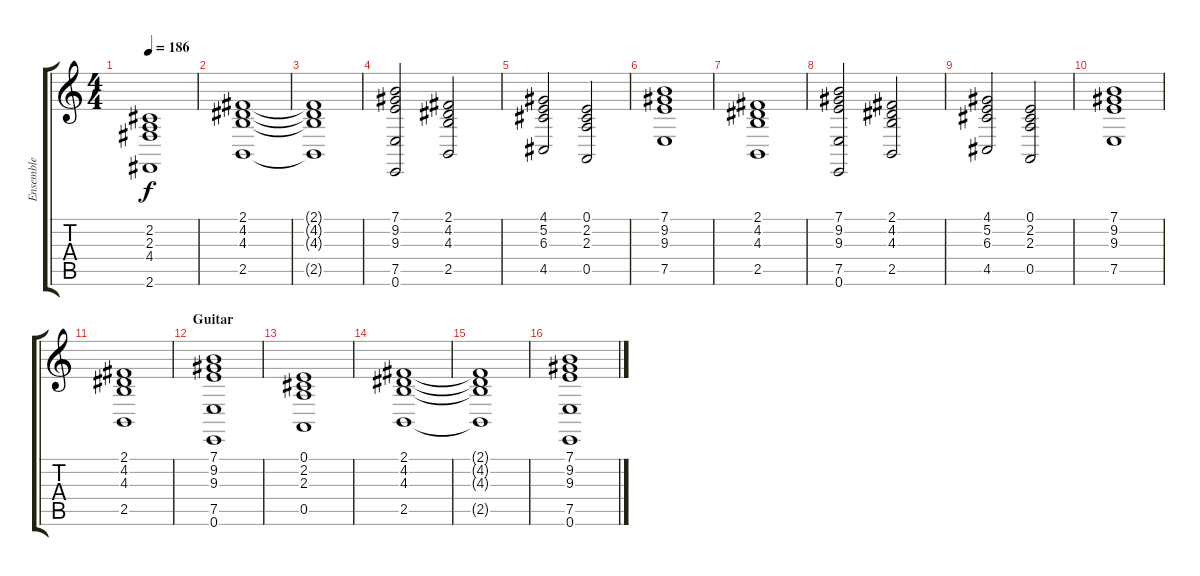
\track ("Ensemble" "Ensemble") {instrument stringensemble1}
\staff {score tabs}
\tuning (E4 B3 G3 D3 A2 E2) {hide}
\ts (4 4)
\tempo 186
\clef g2
\ks c
(2.2 2.3 4.4 2.6).1{dy f} |
(2.1 4.2 4.3 2.5).1 |
(2.1{t} 4.2{t} 4.3{t} 2.5{t}).1 |
\section ("" "")
(7.1 9.2 9.3 7.5 0.6).2 (2.1 4.2 4.3 2.5).2 |
(4.1 5.2 6.3 4.5).2 (0.1 2.2 2.3 0.5).2 |
(7.1 9.2 9.3 7.5).1 |
(2.1 4.2 4.3 2.5).1 |
\section ("" "")
(7.1 9.2 9.3 7.5 0.6).2 (2.1 4.2 4.3 2.5).2 |
(4.1 5.2 6.3 4.5).2 (0.1 2.2 2.3 0.5).2 |
(7.1 9.2 9.3 7.5).1 |
(2.1 4.2 4.3 2.5).1 |
\section ("" "Guitar")
(7.1 9.2 9.3 7.5 0.6).1 |
(0.1 2.2 2.3 0.5).1 |
(2.1 4.2 4.3 2.5).1 |
(2.1{t} 4.2{t} 4.3{t} 2.5{t}).1 |
\section ("" "")
(7.1 9.2 9.3 7.5 0.6).1
